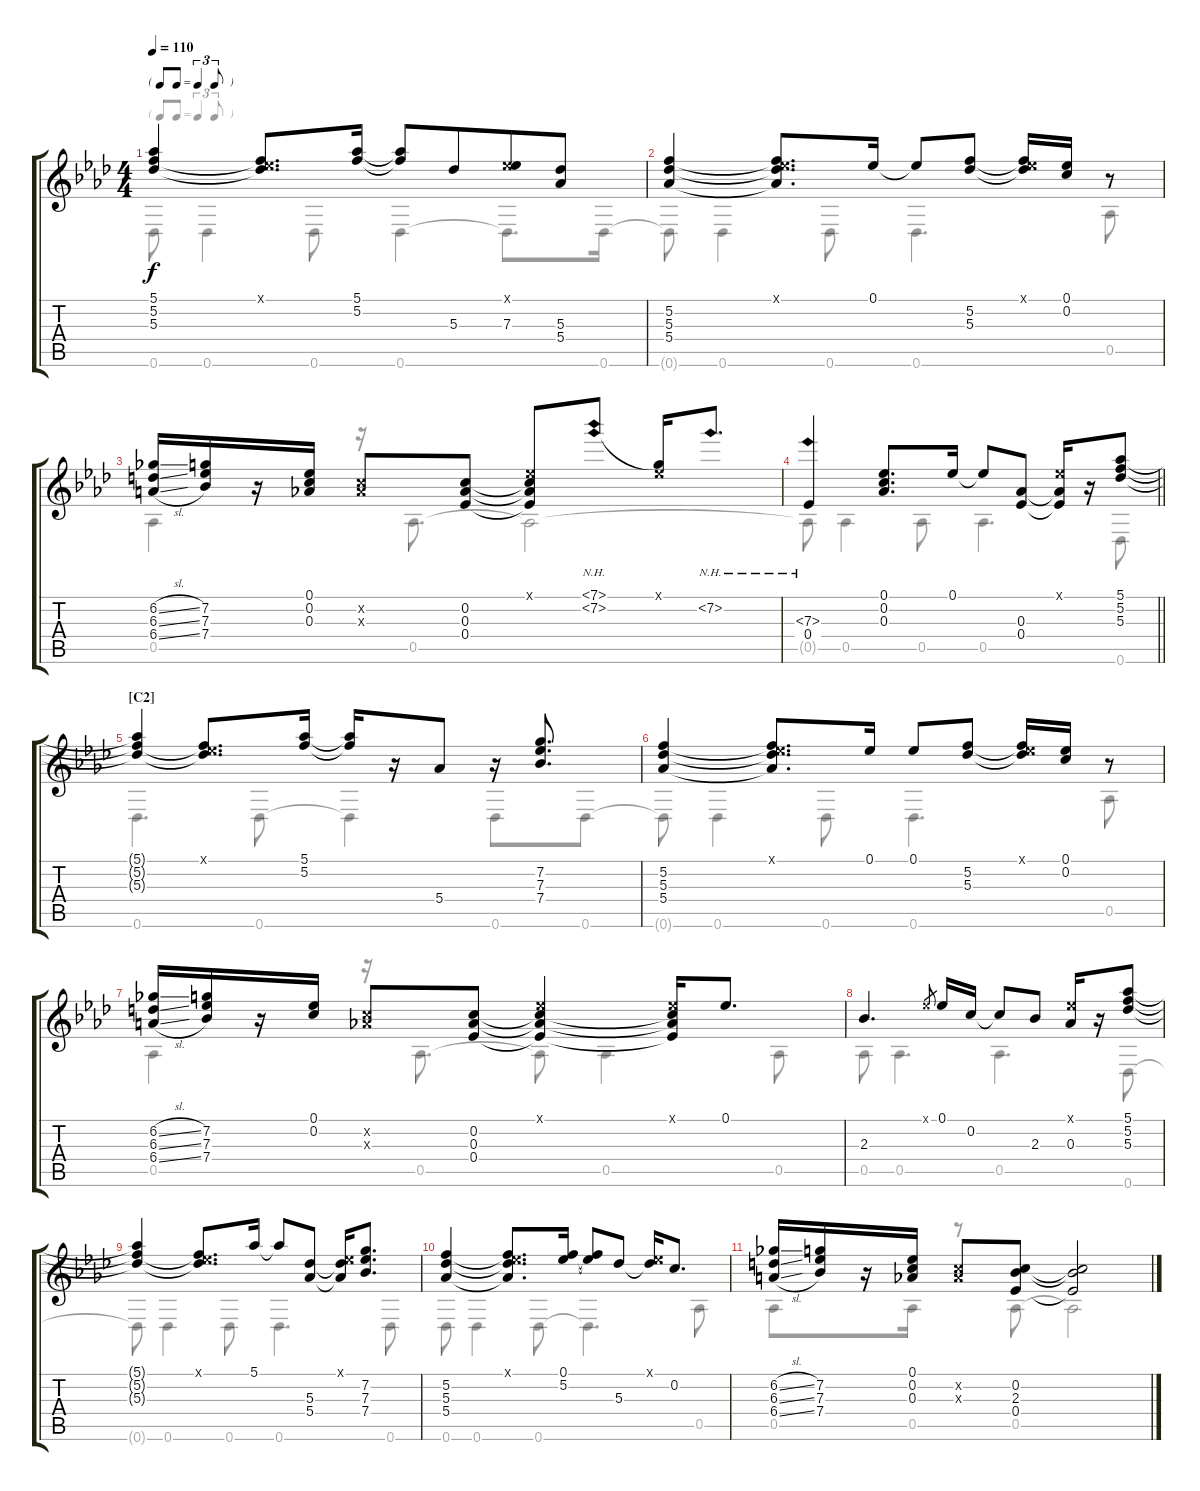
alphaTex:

\track "" {instrument acousticguitarsteel}
\staff {score tabs}
\tuning (Eb4 C4 Ab3 Eb3 Ab2 Db2) {hide}
\voice
\ts (4 4)
\tf triplet8th
\tempo 110
\clef g2
\ks ab
(5.1 5.2 5.3).4{dy f} (0.1{x} 5.2{t} 5.3{t}).8{d} (5.1 5.2).16 (5.1{t} 5.2{t}).8 5.3.8{beam merge} (0.1{x} 7.3).8 (5.3 5.4).8 |
(5.2 5.3 5.4).4 (0.1{x} 5.2{t} 5.3{t} 5.4{t}).8{d} 0.1.16 0.1{t}.8 (5.2 5.3).8 (0.1{x} 5.2{t} 5.3{t}).16 (0.1 0.2).16 r.8 |
(6.2{sl} 6.3{sl} 6.4{sl}).16 (7.2 7.3 7.4).16 r.16 (0.1 0.2 0.3).16 (0.2{x} 0.3{x}).8 (0.2 0.3 0.4).8 (0.1{x} 0.2{t} 0.3{t} 0.4{t}).8 (7.1{nh} 7.2{nh}).8 (0.1{x} 7.2{t}).16 7.2{nh}.8{d} |
\barLineRight lightlight
(7.3{nh} 0.4).4 (0.1 0.2 0.3).8{d txt ""} 0.1.16 0.1{t}.8 (0.3 0.4).8 (0.1{x} 0.3{t} 0.4{t}).16 r.16 (5.1 5.2 5.3).8 |
\section ("" "[C2]")
(5.1{t} 5.2{t} 5.3{t}).4 (0.1{x} 5.2{t} 5.3{t}).8{d} (5.1 5.2).16 (5.1{t} 5.2{t}).16 r.16 5.4.8 r.16 (7.2 7.3 7.4).8{d} |
(5.2 5.3 5.4).4 (0.1{x} 5.2{t} 5.3{t} 5.4{t}).8{d} 0.1.16 0.1.8 (5.2 5.3).8 (0.1{x} 5.2{t} 5.3{t}).16 (0.1 0.2).16 r.8 |
(6.2{sl} 6.3{sl} 6.4{sl}).16 (7.2 7.3 7.4).16 r.16 (0.1 0.2).16 (0.2{x} 0.3{x}).8 (0.2 0.3 0.4).8 (0.1{x} 0.2{t} 0.3{t} 0.4{t}).4 (0.1{x} 0.2{t} 0.3{t} 0.4{t}).16 0.1.8{d} |
2.3.4{d} 0.1{x}.8{gr} 0.1.16 0.2.16 0.2{t}.8 2.3.8 (0.1{x} 0.3).16 r.16 (5.1 5.2 5.3).8 |
(5.1{t} 5.2{t} 5.3{t}).4 (0.1{x} 5.2{t} 5.3{t}).8{d} 5.1.16 5.1{t}.8 (5.3 5.4).8 (0.1{x} 5.3{t} 5.4{t}).16 (7.2 7.3 7.4).8{d} |
(5.2 5.3 5.4).4 (0.1{x} 5.2{t} 5.3{t} 5.4{t}).8{d} (0.1 5.2).16 (0.1{t} 5.2{t}).8 5.3.8 (0.1{x} 5.3{t}).16 0.2.8{d} |
(6.2{sl} 6.3{sl} 6.4{sl}).16 (7.2 7.3 7.4).16 r.16 (0.1 0.2 0.3).16 (0.2{x} 0.3{x}).8 (0.2 2.3 0.4).8 (0.2{t} 2.3{t} 0.4{t}).2
\voice
\clef g2
\ottava regular
\simile none
\ks ab
0.6.8{dy f} 0.6.4 0.6.8 0.6.4 0.6{t}.8{d} 0.6.16 |
0.6{t}.8 0.6.4 0.6.8 0.6.4{d} 0.5.8 |
0.5.4 r.16 0.5.8{d} 0.5{t}.2 |
\barLineRight lightlight
0.5{t}.8 0.5.4 0.5.8 0.5.4{d} 0.6.8 |
0.6.4{d} 0.6.8 0.6{t}.4 0.6.8 0.6.8 |
0.6{t}.8 0.6.4 0.6.8 0.6.4{d} 0.5.8 |
0.5.4 r.16 0.5.8{d} 0.5{t}.8 0.5.4 0.5.8 |
0.5.8 0.5.4{d} 0.5.4{d} 0.6.8 |
0.6{t}.8 0.6.4 0.6.8 0.6.4{d} 0.6.8 |
0.6.8 0.6.4 0.6.8 0.6{t}.4{d} 0.5.8 |
0.5.8 r.16 0.5.16 r.8 0.5.8 0.5{t}.2
